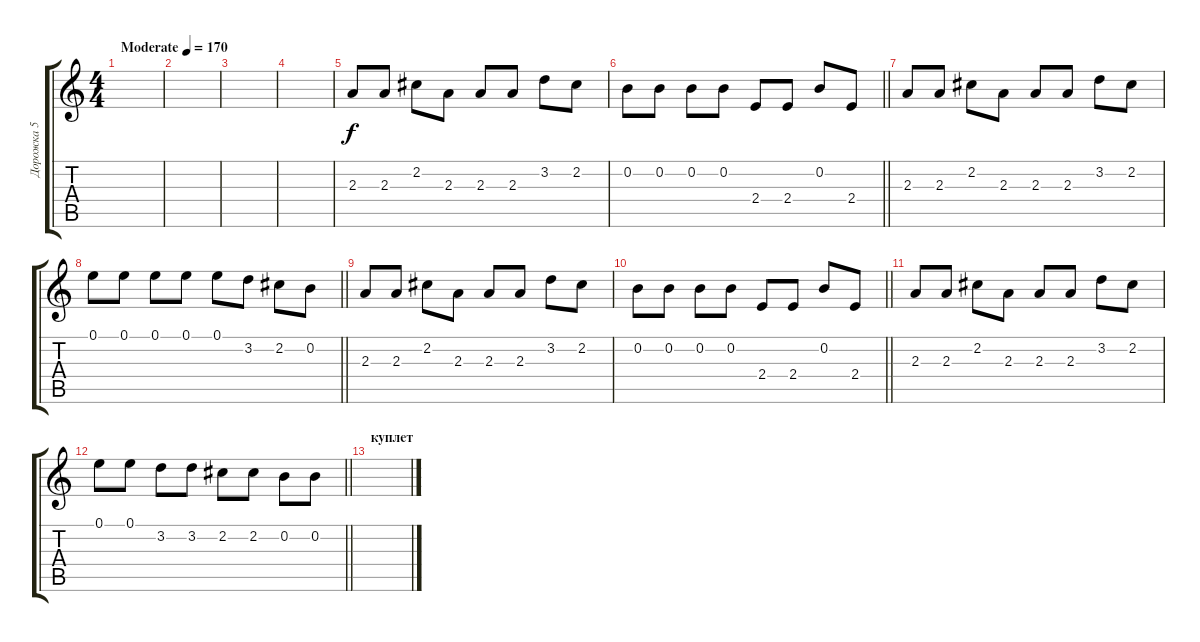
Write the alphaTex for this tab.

\track ("Дорожка 5" "Дорожка 5") {instrument overdrivenguitar}
\staff {score tabs}
\tuning (E4 B3 G3 D3 A2 E2) {hide}
\ts (4 4)
\tempo (170 "Moderate")
\clef g2
\ks c
|
|
|
|
2.3.8 2.3.8 2.2.8 2.3.8 2.3.8 2.3.8 3.2.8 2.2.8 |
\barLineRight lightlight
0.2.8 0.2.8 0.2.8 0.2.8 2.4.8 2.4.8 0.2.8 2.4.8 |
2.3.8 2.3.8 2.2.8 2.3.8 2.3.8 2.3.8 3.2.8 2.2.8 |
\barLineRight lightlight
0.1.8 0.1.8 0.1.8 0.1.8 0.1.8 3.2.8 2.2.8 0.2.8 |
2.3.8 2.3.8 2.2.8 2.3.8 2.3.8 2.3.8 3.2.8 2.2.8 |
\barLineRight lightlight
0.2.8 0.2.8 0.2.8 0.2.8 2.4.8 2.4.8 0.2.8 2.4.8 |
2.3.8 2.3.8 2.2.8 2.3.8 2.3.8 2.3.8 3.2.8 2.2.8 |
\barLineRight lightlight
0.1.8 0.1.8 3.2.8 3.2.8 2.2.8 2.2.8 0.2.8 0.2.8 |
\section ("" "куплет")
